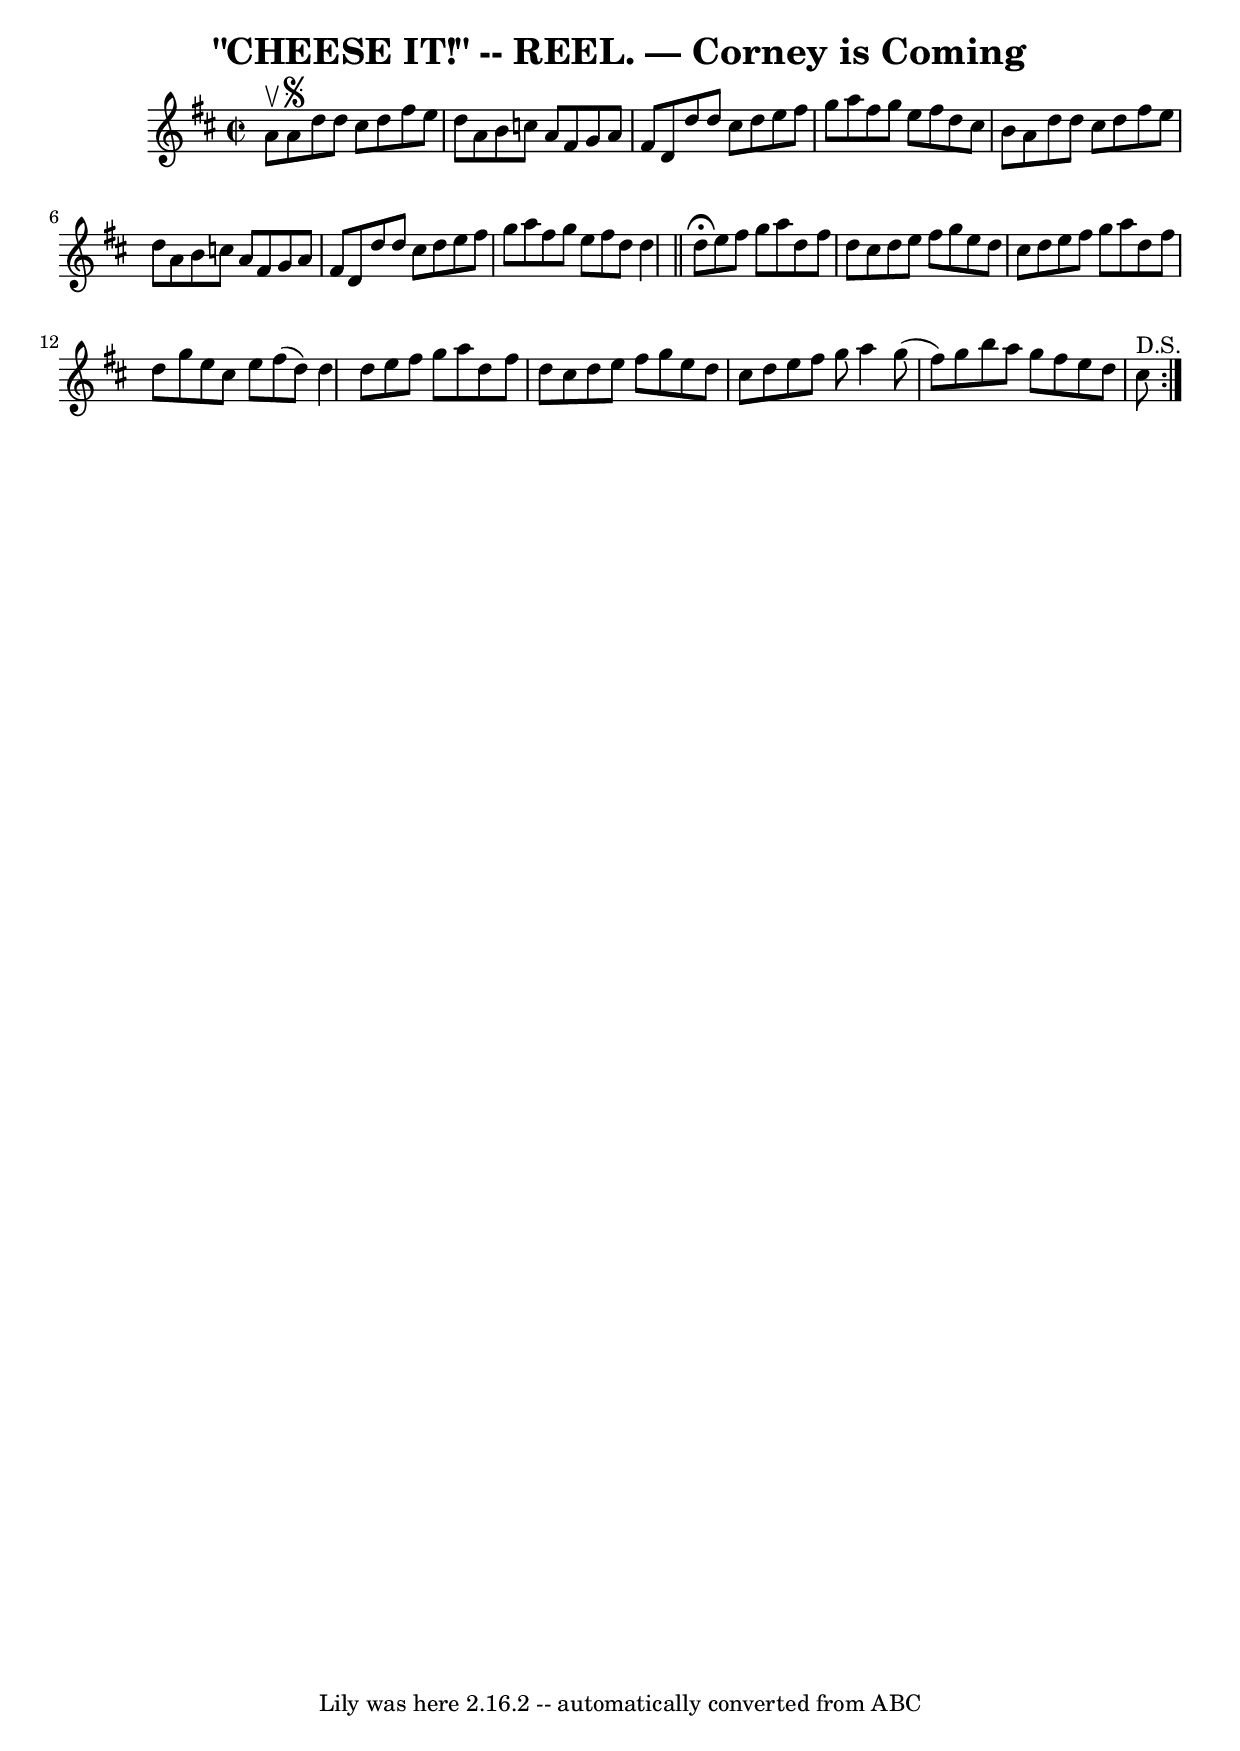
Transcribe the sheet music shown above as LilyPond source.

\version "2.7.40"
\include "Mammoth.ily"
\header {
	%% book = "Coles pg. 30.6"
	crossRefNumber = "14"
	footnotes = ""
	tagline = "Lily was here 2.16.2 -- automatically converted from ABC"
	title = "\"CHEESE IT!\" -- REEL. — Corney is Coming"
}
voicedefault =  {
\set Score.defaultBarType = "empty"

\override Staff.TimeSignature #'style = #'C
 \time 2/2 \key d \major a'8^\upbow   |
 a'8^\segno d''8 d''8  
 cis''8 d''8 fis''8 e''8 d''8  |
 a'8 b'8 c''8    
a'8 fis'8 g'8 a'8 fis'8  |
 d'8 d''8 d''8 cis''8   
 d''8 e''8 fis''8 g''8  |
 a''8 fis''8 g''8 e''8    
fis''8 d''8 cis''8 b'8  |
 a'8 d''8 d''8 cis''8    
d''8 fis''8 e''8 d''8  |
 a'8 b'8 c''8 a'8 fis'8   
 g'8 a'8 fis'8  |
 d'8 d''8 d''8 cis''8 d''8 e''8  
 fis''8 g''8  |
 a''8 fis''8 g''8 e''8 fis''8 d''8   
 d''4    \bar "||"     \repeat volta 2 { d''8^\fermata e''8 fis''8    
g''8 a''8 d''8 fis''8 d''8  |
 cis''8 d''8 e''8    
fis''8 g''8 e''8 d''8 cis''8  |
 d''8 e''8 fis''8    
g''8 a''8 d''8 fis''8 d''8  |
 g''8 e''8 cis''8    
e''8 fis''8 (d''8) d''4  |
 d''8 e''8 fis''8 g''8 
 a''8 d''8 fis''8 d''8  |
 cis''8 d''8 e''8 fis''8  
 g''8 e''8 d''8 cis''8  |
 d''8 e''8 fis''8 g''8    
a''4 g''8 (fis''8) |
 g''8 b''8 a''8 g''8 fis''8   
 e''8 d''8 cis''8^"D.S."   }   
}

\score{
    <<

	\context Staff="default"
	{
	    \voicedefault 
	}

    >>
	\layout {
	}
	\midi {}
}
